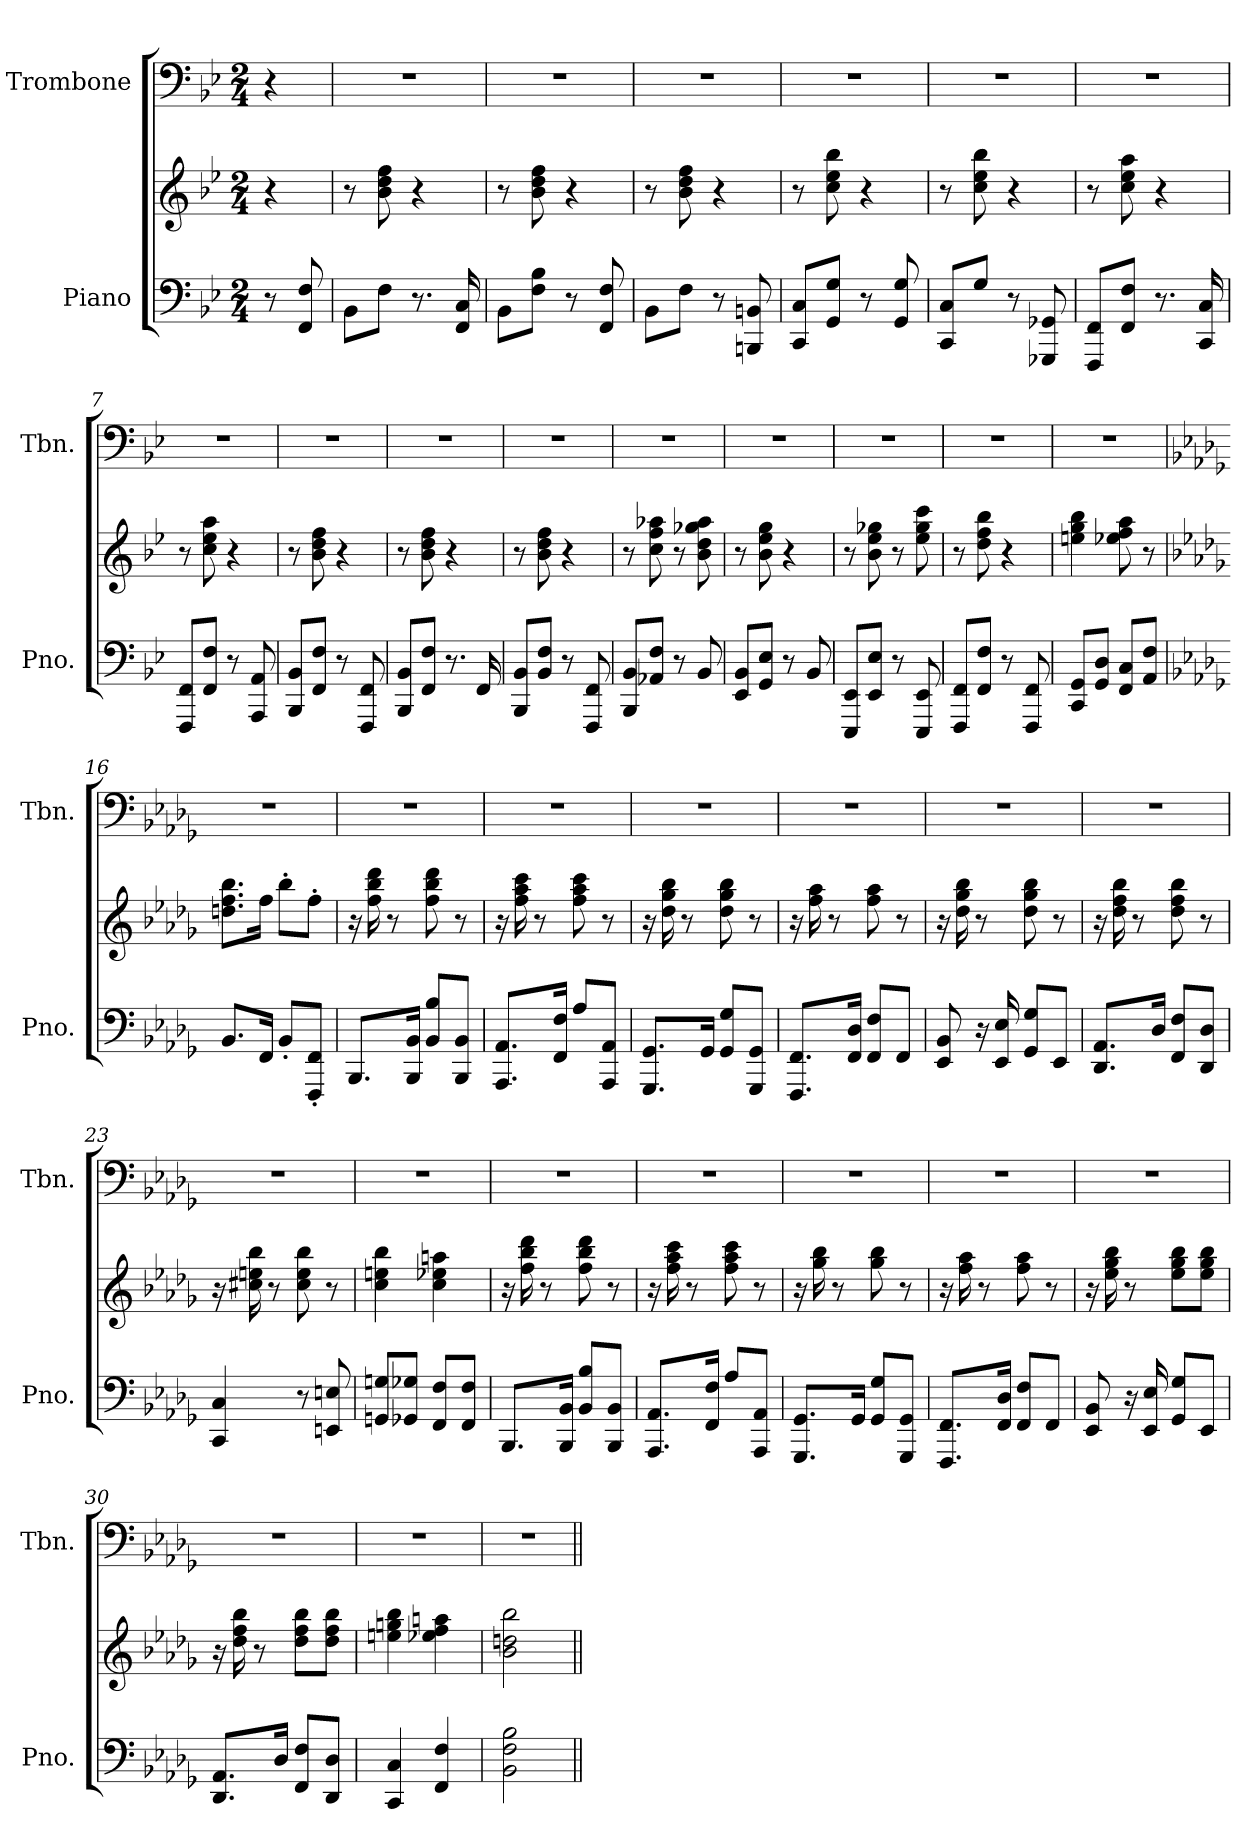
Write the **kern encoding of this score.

**kern	**kern	**kern
*part2	*part2	*part1
*staff3	*staff2	*staff1
*I"Piano	*	*I"Trombone
*I'Pno.	*	*I'Tbn.
*clefF4	*clefG2	*clefF4
*k[b-e-]	*k[b-e-]	*k[b-e-]
*M2/4	*M2/4	*M2/4
*MM40	*MM40	*MM40
=	=	=
8r	4r	4r
8FF/ 8F/	.	.
=1	=1	=1
8BB-\L	8r	2r
8F\J	8b-\ 8dd\ 8ff\	.
8.r	4r	.
16FF/ 16C/	.	.
=2	=2	=2
8BB-\L	8r	2r
8F\ 8B-\J	8b-\ 8dd\ 8ff\	.
8r	4r	.
8FF/ 8F/	.	.
=3	=3	=3
8BB-\L	8r	2r
8F\J	8b-\ 8dd\ 8ff\	.
8r	4r	.
8BBBn/ 8BBn/	.	.
=4	=4	=4
8CC/ 8C/L	8r	2r
8GG/ 8G/J	8cc\ 8ee-\ 8bb-\	.
8r	4r	.
8GG/ 8G/	.	.
=5	=5	=5
8CC/ 8C/L	8r	2r
8G/J	8cc\ 8ee-\ 8bb-\	.
8r	4r	.
8GGG-X/ 8GG-X/	.	.
=6	=6	=6
8FFF/ 8FF/L	8r	2r
8FF/ 8F/J	8cc\ 8ee-\ 8aa\	.
8.r	4r	.
16CC/ 16C/	.	.
!!LO:LB:g=z
=7	=7	=7
8FFF/ 8FF/L	8r	2r
8FF/ 8F/J	8cc\ 8ee-\ 8aa\	.
8r	4r	.
8AAA/ 8AA/	.	.
=8	=8	=8
8BBB-/ 8BB-/L	8r	2r
8FF/ 8F/J	8b-\ 8dd\ 8ff\	.
8r	4r	.
8FFF/ 8FF/	.	.
=9	=9	=9
8BBB-/ 8BB-/L	8r	2r
8FF/ 8F/J	8b-\ 8dd\ 8ff\	.
8.r	4r	.
16FF/	.	.
=10	=10	=10
8BBB-/ 8BB-/L	8r	2r
8BB-/ 8F/J	8b-\ 8dd\ 8ff\	.
8r	4r	.
8FFF/ 8FF/	.	.
=11	=11	=11
8BBB-/ 8BB-/L	8r	2r
8AA-X/ 8F/J	8cc\ 8ff\ 8aa-X\	.
8r	8r	.
8BB-/	8b-\ 8dd\ 8gg-X\ 8aa-\	.
=12	=12	=12
8EE-/ 8BB-/L	8r	2r
8GG/ 8E-/J	8b-\ 8ee-\ 8gg\	.
8r	4r	.
8BB-/	.	.
=13	=13	=13
8EEE-/ 8EE-/L	8r	2r
8EE-/ 8E-/J	8b-\ 8ee-\ 8gg-X\	.
8r	8r	.
8EEE-/ 8EE-/	8ee-\ 8gg-\ 8ccc\	.
!!LO:LB:g=z
=14	=14	=14
8FFF/ 8FF/L	8r	2r
8FF/ 8F/J	8dd\ 8ff\ 8bb-\	.
8r	4r	.
8FFF/ 8FF/	.	.
=15	=15	=15
8CC/ 8GG/L	4een\ 4gg\ 4bb-\	2r
8GG/ 8D/J	.	.
8FF/ 8C/L	8ee-X\ 8ff\ 8aa\	.
8AA/ 8F/J	8r	.
=16	=16	=16
*k[b-e-a-d-g-]	*k[b-e-a-d-g-]	*k[b-e-a-d-g-]
8.BB-/L	8.ddn\ 8.ff\ 8.bb-\L	2r
16FF/Jk	16ff\Jk	.
8BB-'/L	8bb-'\L	.
8FFF/' 8FF/'J	8ff'\J	.
=17	=17	=17
8.BBB-/L	16r	2r
.	16ff\ 16bb-\ 16ddd-\	.
.	8r	.
16BBB-/ 16BB-/Jk	.	.
8BB-/ 8B-/L	8ff\ 8bb-\ 8ddd-\	.
8BBB-/ 8BB-/J	8r	.
=18	=18	=18
8.AAA-/ 8.AA-/L	16r	2r
.	16ff\ 16aa-\ 16ccc\	.
.	8r	.
16FF/ 16F/Jk	.	.
8A-/L	8ff\ 8aa-\ 8ccc\	.
8AAA-/ 8AA-/J	8r	.
=19	=19	=19
8.GGG-/ 8.GG-/L	16r	2r
.	16dd-\ 16gg-\ 16bb-\	.
.	8r	.
16GG-/Jk	.	.
8GG-/ 8G-/L	8dd-\ 8gg-\ 8bb-\	.
8GGG-/ 8GG-/J	8r	.
=20	=20	=20
8.FFF/ 8.FF/L	16r	2r
.	16ff\ 16aa-\	.
.	8r	.
16FF/ 16D-/Jk	.	.
8FF/ 8F/L	8ff\ 8aa-\	.
8FF/J	8r	.
!!LO:PB:g=z
=21	=21	=21
8EE-/ 8BB-/	16r	2r
.	16dd-\ 16gg-\ 16bb-\	.
16r	8r	.
16EE-/ 16E-/	.	.
8GG-/ 8G-/L	8dd-\ 8gg-\ 8bb-\	.
8EE-/J	8r	.
=22	=22	=22
8.DD-/ 8.AA-/L	16r	2r
.	16dd-\ 16ff\ 16bb-\	.
.	8r	.
16D-/Jk	.	.
8FF/ 8F/L	8dd-\ 8ff\ 8bb-\	.
8DD-/ 8D-/J	8r	.
=23	=23	=23
4CC/ 4C/	16r	2r
.	16cc#X\ 16een\ 16bb-\	.
.	8r	.
8r	8cc#\ 8ee\ 8bb-\	.
8EEn/ 8En/	8r	.
=24	=24	=24
8GGn/ 8Gn/L	4cc\ 4een\ 4bb-\	2r
8GG-X/ 8G-X/J	.	.
8FF/ 8F/L	4cc\ 4ee-X\ 4aan\	.
8FF/ 8F/J	.	.
=25	=25	=25
8.BBB-/L	16r	2r
.	16ff\ 16bb-\ 16ddd-\	.
.	8r	.
16BBB-/ 16BB-/Jk	.	.
8BB-/ 8B-/L	8ff\ 8bb-\ 8ddd-\	.
8BBB-/ 8BB-/J	8r	.
=26	=26	=26
8.AAA-/ 8.AA-/L	16r	2r
.	16ff\ 16aa-\ 16ccc\	.
.	8r	.
16FF/ 16F/Jk	.	.
8A-/L	8ff\ 8aa-\ 8ccc\	.
8AAA-/ 8AA-/J	8r	.
!!LO:LB:g=z
=27	=27	=27
8.GGG-/ 8.GG-/L	16r	2r
.	16gg-\ 16bb-\	.
.	8r	.
16GG-/Jk	.	.
8GG-/ 8G-/L	8gg-\ 8bb-\	.
8GGG-/ 8GG-/J	8r	.
=28	=28	=28
8.FFF/ 8.FF/L	16r	2r
.	16ff\ 16aa-\	.
.	8r	.
16FF/ 16D-/Jk	.	.
8FF/ 8F/L	8ff\ 8aa-\	.
8FF/J	8r	.
=29	=29	=29
8EE-/ 8BB-/	16r	2r
.	16ee-\ 16gg-\ 16bb-\	.
16r	8r	.
16EE-/ 16E-/	.	.
8GG-/ 8G-/L	8ee-\ 8gg-\ 8bb-\L	.
8EE-/J	8ee-\ 8gg-\ 8bb-\J	.
=30	=30	=30
8.DD-/ 8.AA-/L	16r	2r
.	16dd-\ 16ff\ 16bb-\	.
.	8r	.
16D-/Jk	.	.
8FF/ 8F/L	8dd-\ 8ff\ 8bb-\L	.
8DD-/ 8D-/J	8dd-\ 8ff\ 8bb-\J	.
=31	=31	=31
4CC/ 4C/	4een\ 4ggn\ 4bb-\	2r
4FF/ 4F/	4ee-X\ 4ff\ 4aan\	.
=32	=32	=32
2BB-\ 2F\ 2B-\	2b-\ 2ddn\ 2bb-\	2r
=||	=||	=||
*-	*-	*-
